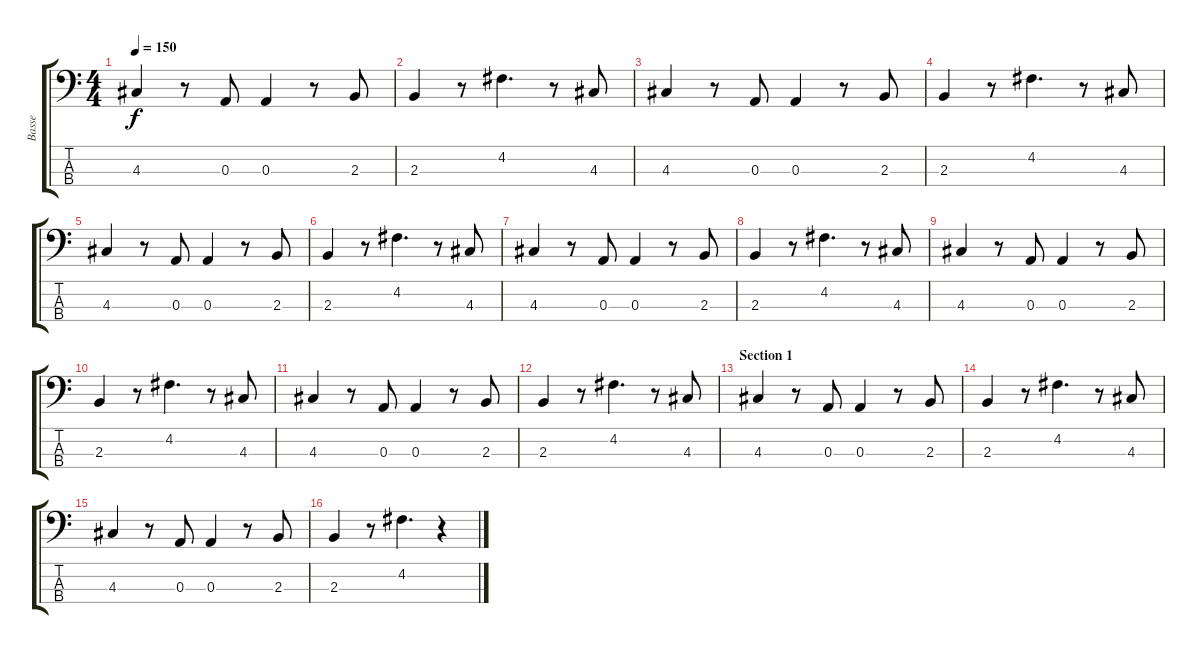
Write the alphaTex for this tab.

\track ("Basse" "Basse") {instrument electricbasspick}
\staff {score tabs}
\tuning (G2 D2 A1 E1) {hide}
\ts (4 4)
\tempo 150
\clef f4
\ks c
4.3.4{dy f} r.8 0.3.8 0.3.4 r.8 2.3.8 |
2.3.4 r.8 4.2.4{d} r.8 4.3.8 |
4.3.4 r.8 0.3.8 0.3.4 r.8 2.3.8 |
2.3.4 r.8 4.2.4{d} r.8 4.3.8 |
4.3.4{volume 11} r.8 0.3.8 0.3.4 r.8 2.3.8 |
2.3.4 r.8 4.2.4{d} r.8 4.3.8 |
4.3.4{volume 9} r.8 0.3.8 0.3.4 r.8 2.3.8 |
2.3.4 r.8 4.2.4{d} r.8 4.3.8 |
4.3.4{volume 7} r.8 0.3.8 0.3.4 r.8 2.3.8 |
2.3.4 r.8 4.2.4{d} r.8 4.3.8 |
4.3.4{volume 5} r.8 0.3.8 0.3.4 r.8 2.3.8 |
2.3.4 r.8 4.2.4{d} r.8 4.3.8 |
\section ("" "Section 1")
4.3.4{volume 3} r.8 0.3.8 0.3.4 r.8 2.3.8 |
2.3.4 r.8 4.2.4{d} r.8 4.3.8 |
4.3.4{volume 0} r.8 0.3.8 0.3.4 r.8 2.3.8 |
2.3.4 r.8 4.2.4{d} r.4
